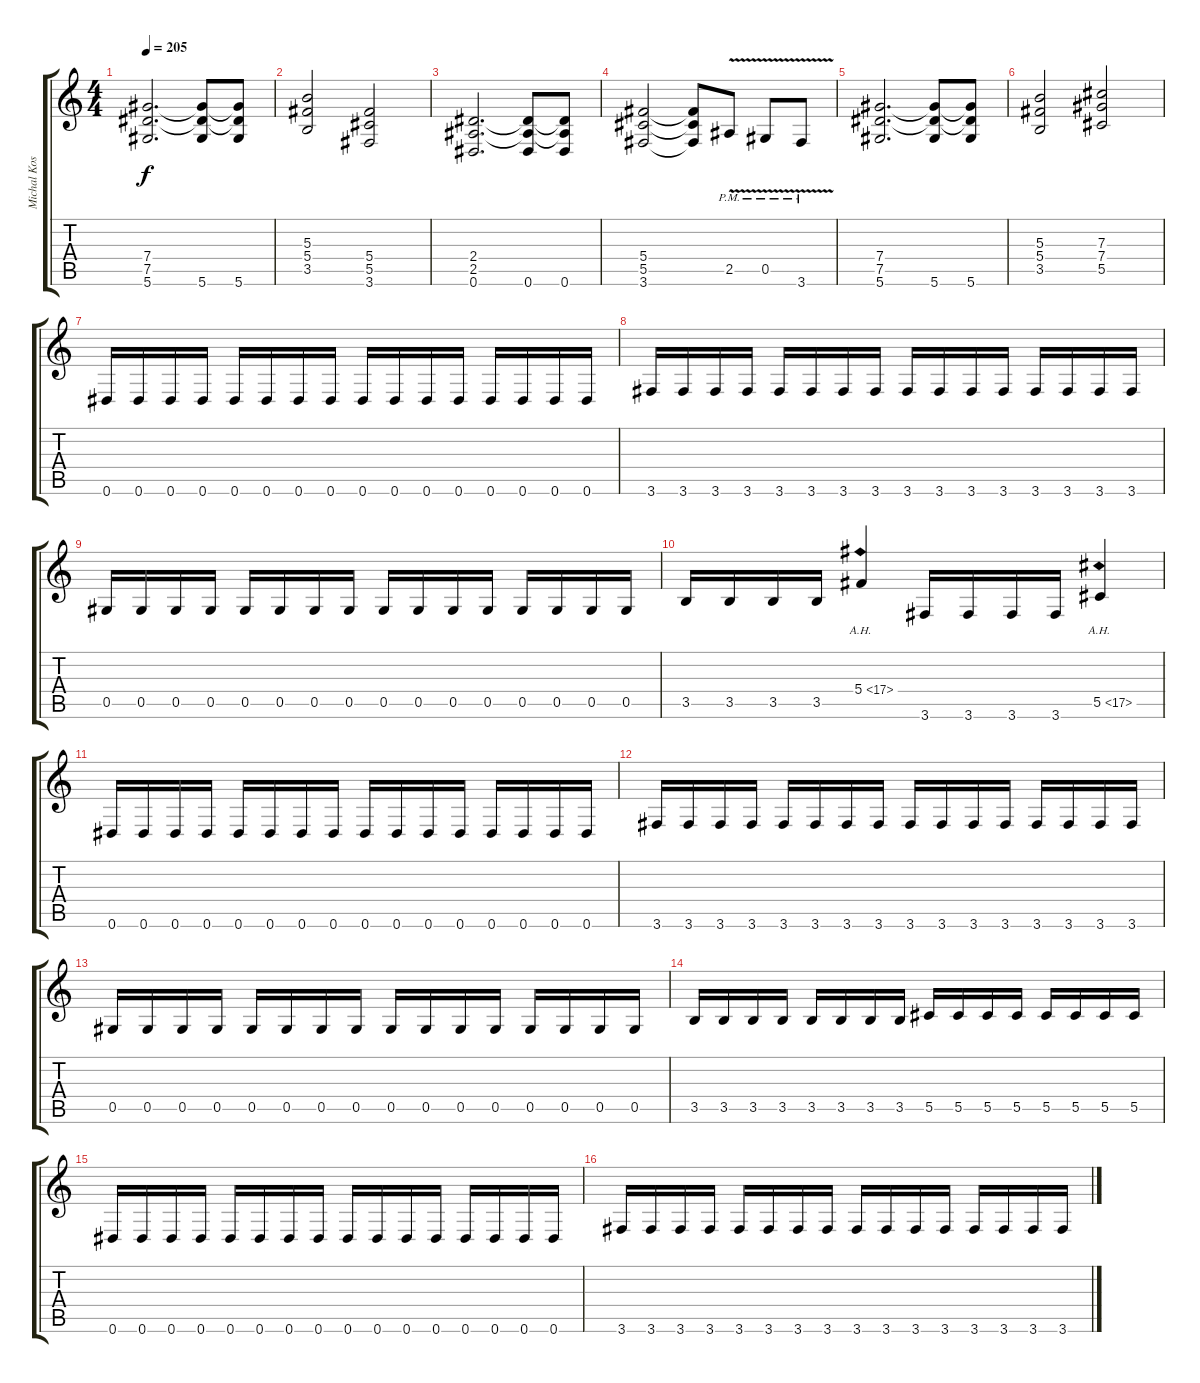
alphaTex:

\track ("Michal Kostrzynski" "Michal Kos") {instrument distortionguitar}
\staff {score tabs}
\tuning (Eb4 Bb3 Gb3 Db3 Ab2 Eb2) {hide}
\ts (4 4)
\tempo 205
\clef g2
\ks c
(7.4 7.5 5.6).2{d dy f} (7.4{t} 7.5{t} 5.6).8 (7.4{t} 7.5{t} 5.6).8 |
(5.3 5.4 3.5).2 (5.4 5.5 3.6).2 |
(2.4 2.5 0.6).2{d} (2.4{t} 2.5{t} 0.6).8 (2.4{t} 2.5{t} 0.6).8 |
(5.4 5.5 3.6).2 (5.4{t} 5.5{t} 3.6{t}).8 2.5{v pm}.8 0.5{v pm}.8 3.6{v pm}.8 |
(7.4 7.5 5.6).2{d} (7.4{t} 7.5{t} 5.6).8 (7.4{t} 7.5{t} 5.6).8 |
(5.3 5.4 3.5).2 (7.3 7.4 5.5).2 |
0.6.16 0.6.16 0.6.16 0.6.16 0.6.16 0.6.16 0.6.16 0.6.16 0.6.16 0.6.16 0.6.16 0.6.16 0.6.16 0.6.16 0.6.16 0.6.16 |
3.6.16 3.6.16 3.6.16 3.6.16 3.6.16 3.6.16 3.6.16 3.6.16 3.6.16 3.6.16 3.6.16 3.6.16 3.6.16 3.6.16 3.6.16 3.6.16 |
0.5.16 0.5.16 0.5.16 0.5.16 0.5.16 0.5.16 0.5.16 0.5.16 0.5.16 0.5.16 0.5.16 0.5.16 0.5.16 0.5.16 0.5.16 0.5.16 |
3.5.16 3.5.16 3.5.16 3.5.16 5.4{ah 12}.4{instrument guitarharmonics} 3.6.16{instrument distortionguitar} 3.6.16 3.6.16 3.6.16 5.5{ah 12}.4{instrument guitarharmonics} |
0.6.16{instrument distortionguitar} 0.6.16 0.6.16 0.6.16 0.6.16 0.6.16 0.6.16 0.6.16 0.6.16 0.6.16 0.6.16 0.6.16 0.6.16 0.6.16 0.6.16 0.6.16 |
3.6.16 3.6.16 3.6.16 3.6.16 3.6.16 3.6.16 3.6.16 3.6.16 3.6.16 3.6.16 3.6.16 3.6.16 3.6.16 3.6.16 3.6.16 3.6.16 |
0.5.16 0.5.16 0.5.16 0.5.16 0.5.16 0.5.16 0.5.16 0.5.16 0.5.16 0.5.16 0.5.16 0.5.16 0.5.16 0.5.16 0.5.16 0.5.16 |
3.5.16 3.5.16 3.5.16 3.5.16 3.5.16 3.5.16 3.5.16 3.5.16 5.5.16 5.5.16 5.5.16 5.5.16 5.5.16 5.5.16 5.5.16 5.5.16 |
0.6.16 0.6.16 0.6.16 0.6.16 0.6.16 0.6.16 0.6.16 0.6.16 0.6.16 0.6.16 0.6.16 0.6.16 0.6.16 0.6.16 0.6.16 0.6.16 |
3.6.16 3.6.16 3.6.16 3.6.16 3.6.16 3.6.16 3.6.16 3.6.16 3.6.16 3.6.16 3.6.16 3.6.16 3.6.16 3.6.16 3.6.16 3.6.16
